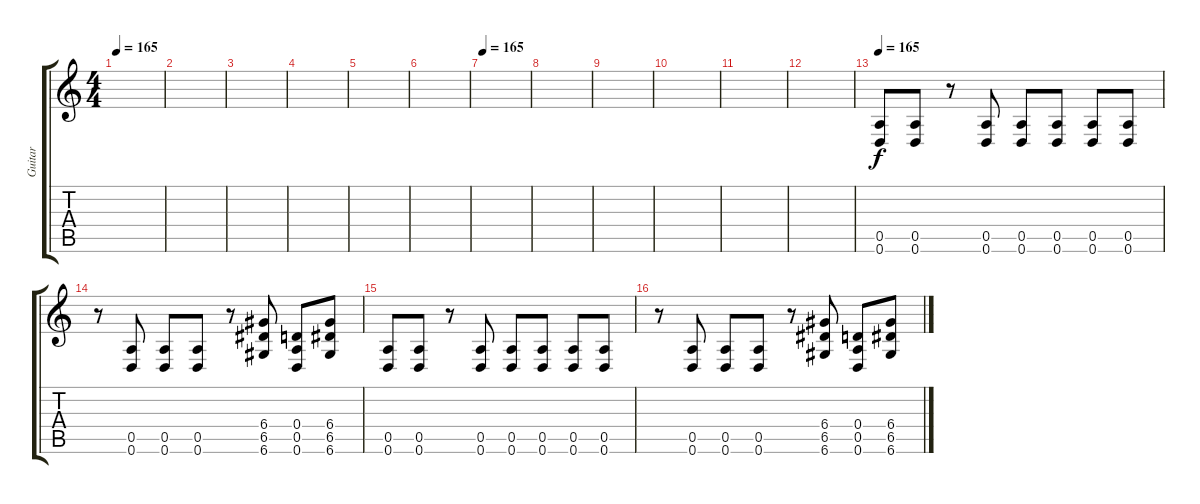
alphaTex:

\track ("Guitar" "Guitar") {instrument overdrivenguitar}
\staff {score tabs}
\tuning (E4 B3 G3 D3 A2 D2) {hide}
\ts (4 4)
\tempo 165
\clef g2
\ks c
|
|
|
|
|
|
\tempo 165
|
|
|
|
|
|
\tempo 155
\tempo 165
(0.5 0.6).8 (0.5 0.6).8 r.8 (0.5 0.6).8 (0.5 0.6).8 (0.5 0.6).8 (0.5 0.6).8 (0.5 0.6).8 |
r.8 (0.5 0.6).8 (0.5 0.6).8 (0.5 0.6).8 r.8 (6.4 6.5 6.6).8 (0.4 0.5 0.6).8 (6.4 6.5 6.6).8 |
(0.5 0.6).8 (0.5 0.6).8 r.8 (0.5 0.6).8 (0.5 0.6).8 (0.5 0.6).8 (0.5 0.6).8 (0.5 0.6).8 |
r.8 (0.5 0.6).8 (0.5 0.6).8 (0.5 0.6).8 r.8 (6.4 6.5 6.6).8 (0.4 0.5 0.6).8 (6.4 6.5 6.6).8
